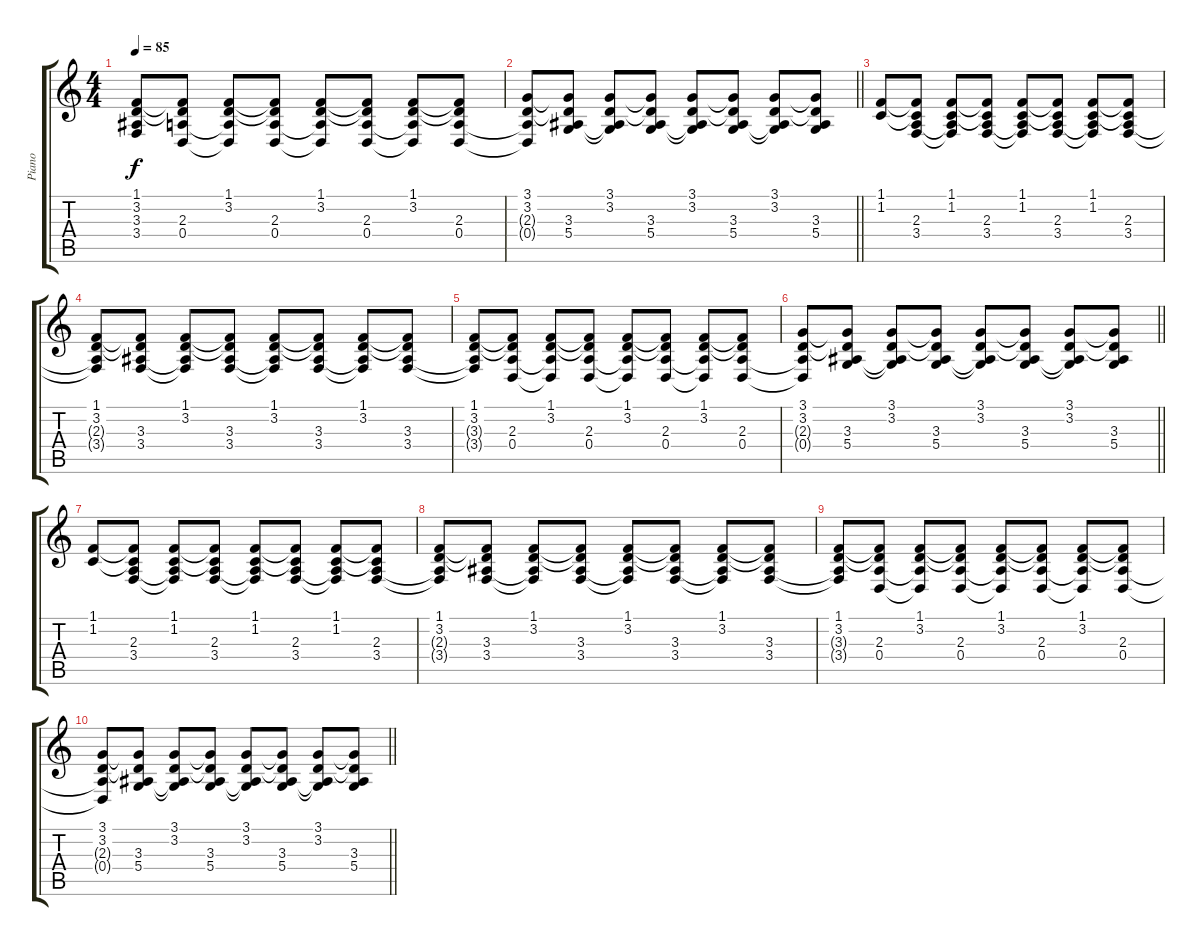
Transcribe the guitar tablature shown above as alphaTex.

\track ("Piano" "Piano") {instrument brightacousticpiano}
\staff {score tabs}
\tuning (E4 B3 G3 D3 A2 E2) {hide}
\ts (4 4)
\tempo 85
\clef g2
\ks c
(1.1 3.2 3.3{t} 3.4{t}).8{dy f} (1.1{t} 3.2{t} 2.3 0.4).8 (1.1 3.2 2.3{t} 0.4{t}).8 (1.1{t} 3.2{t} 2.3 0.4).8 (1.1 3.2 2.3{t} 0.4{t}).8 (1.1{t} 3.2{t} 2.3 0.4).8 (1.1 3.2 2.3{t} 0.4{t}).8 (1.1{t} 3.2{t} 2.3 0.4).8 |
\barLineRight lightlight
(3.1 3.2 2.3{t} 0.4{t}).8 (3.1{t} 3.2{t} 3.3 5.4).8 (3.1 3.2 3.3{t} 5.4{t}).8 (3.1{t} 3.2{t} 3.3 5.4).8 (3.1 3.2 3.3{t} 5.4{t}).8 (3.1{t} 3.2{t} 3.3 5.4).8 (3.1 3.2 3.3{t} 5.4{t}).8 (3.1{t} 3.2{t} 3.3 5.4).8 |
(1.1 1.2).8 (1.1{t} 1.2{t} 2.3 3.4).8 (1.1 1.2 2.3{t} 3.4{t}).8 (1.1{t} 1.2{t} 2.3 3.4).8 (1.1 1.2 2.3{t} 3.4{t}).8 (1.1{t} 1.2{t} 2.3 3.4).8 (1.1 1.2 2.3{t} 3.4{t}).8 (1.1{t} 1.2{t} 2.3 3.4).8 |
(1.1 3.2 2.3{t} 3.4{t}).8 (1.1{t} 3.2{t} 3.3 3.4).8 (1.1 3.2 3.3{t} 3.4{t}).8 (1.1{t} 3.2{t} 3.3 3.4).8 (1.1 3.2 3.3{t} 3.4{t}).8 (1.1{t} 3.2{t} 3.3 3.4).8 (1.1 3.2 3.3{t} 3.4{t}).8 (1.1{t} 3.2{t} 3.3 3.4).8 |
(1.1 3.2 3.3{t} 3.4{t}).8 (1.1{t} 3.2{t} 2.3 0.4).8 (1.1 3.2 2.3{t} 0.4{t}).8 (1.1{t} 3.2{t} 2.3 0.4).8 (1.1 3.2 2.3{t} 0.4{t}).8 (1.1{t} 3.2{t} 2.3 0.4).8 (1.1 3.2 2.3{t} 0.4{t}).8 (1.1{t} 3.2{t} 2.3 0.4).8 |
\barLineRight lightlight
(3.1 3.2 2.3{t} 0.4{t}).8 (3.1{t} 3.2{t} 3.3 5.4).8 (3.1 3.2 3.3{t} 5.4{t}).8 (3.1{t} 3.2{t} 3.3 5.4).8 (3.1 3.2 3.3{t} 5.4{t}).8 (3.1{t} 3.2{t} 3.3 5.4).8 (3.1 3.2 3.3{t} 5.4{t}).8 (3.1{t} 3.2{t} 3.3 5.4).8 |
(1.1 1.2).8 (1.1{t} 1.2{t} 2.3 3.4).8 (1.1 1.2 2.3{t} 3.4{t}).8 (1.1{t} 1.2{t} 2.3 3.4).8 (1.1 1.2 2.3{t} 3.4{t}).8 (1.1{t} 1.2{t} 2.3 3.4).8 (1.1 1.2 2.3{t} 3.4{t}).8 (1.1{t} 1.2{t} 2.3 3.4).8 |
(1.1 3.2 2.3{t} 3.4{t}).8 (1.1{t} 3.2{t} 3.3 3.4).8 (1.1 3.2 3.3{t} 3.4{t}).8 (1.1{t} 3.2{t} 3.3 3.4).8 (1.1 3.2 3.3{t} 3.4{t}).8 (1.1{t} 3.2{t} 3.3 3.4).8 (1.1 3.2 3.3{t} 3.4{t}).8 (1.1{t} 3.2{t} 3.3 3.4).8 |
(1.1 3.2 3.3{t} 3.4{t}).8 (1.1{t} 3.2{t} 2.3 0.4).8 (1.1 3.2 2.3{t} 0.4{t}).8 (1.1{t} 3.2{t} 2.3 0.4).8 (1.1 3.2 2.3{t} 0.4{t}).8 (1.1{t} 3.2{t} 2.3 0.4).8 (1.1 3.2 2.3{t} 0.4{t}).8 (1.1{t} 3.2{t} 2.3 0.4).8 |
\barLineRight lightlight
(3.1 3.2 2.3{t} 0.4{t}).8 (3.1{t} 3.2{t} 3.3 5.4).8 (3.1 3.2 3.3{t} 5.4{t}).8 (3.1{t} 3.2{t} 3.3 5.4).8 (3.1 3.2 3.3{t} 5.4{t}).8 (3.1{t} 3.2{t} 3.3 5.4).8 (3.1 3.2 3.3{t} 5.4{t}).8 (3.1{t} 3.2{t} 3.3 5.4).8
